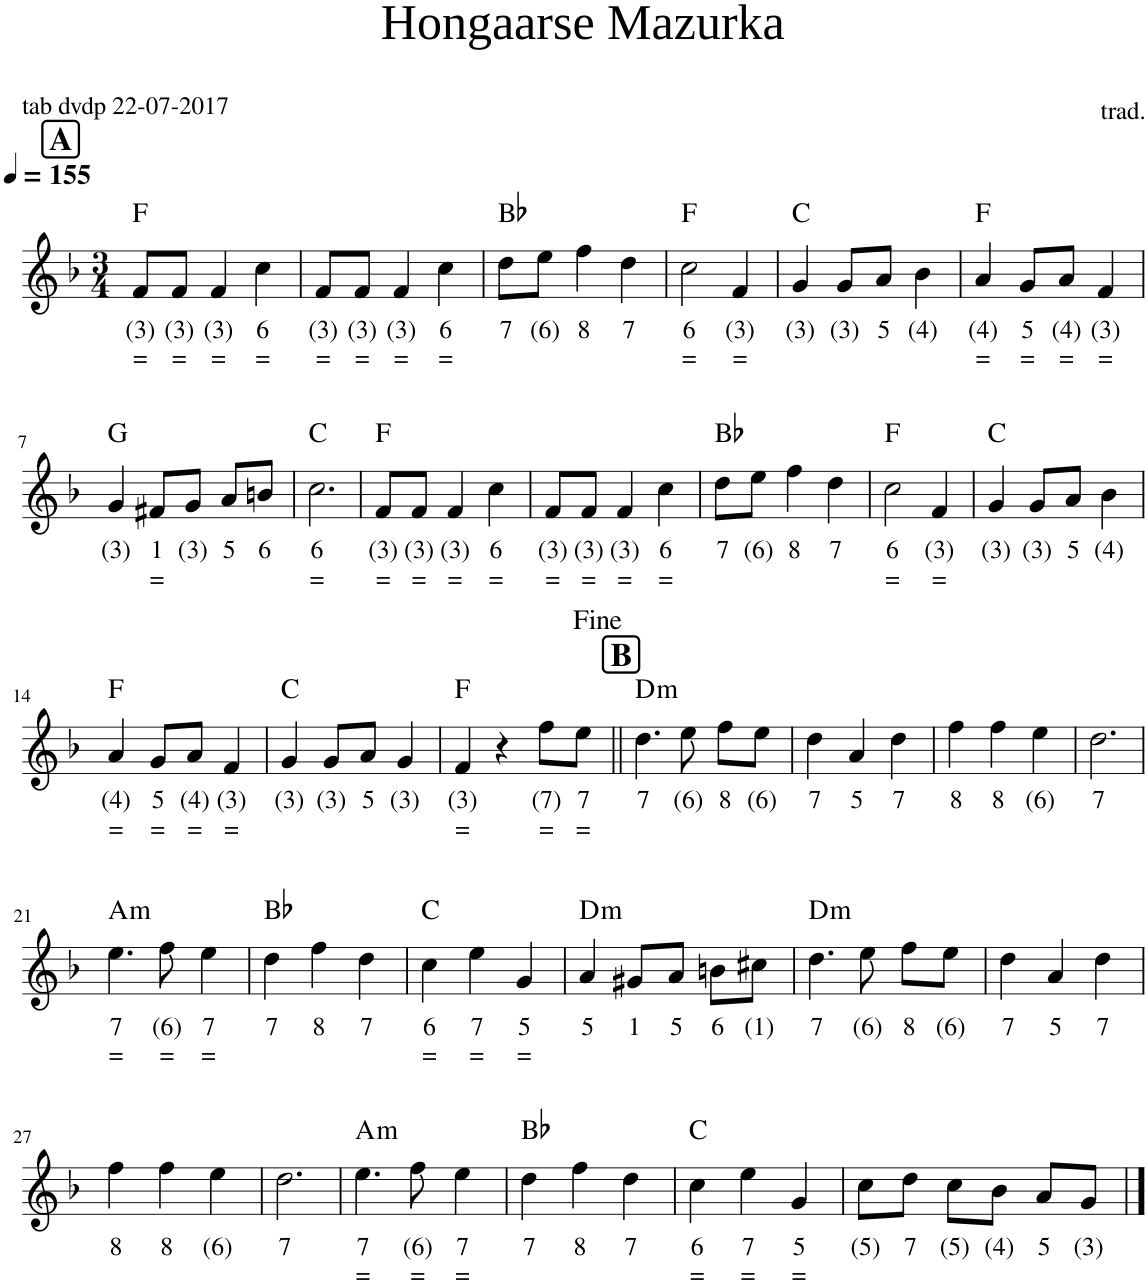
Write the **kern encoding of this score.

**kern	**text	**text	**harte
*part1	*part1	*part1	*part1
*staff1	*staff1	*staff1	*
*I"Accordion	*	*	*
*I'Acc	*	*	*
*clefG2	*	*	*
*k[b-]	*	*	*
*M3/4	*	*	*
*MM155	*	*	*
!!LO:REH:place=s1:a:B:cj:fs=14:t=A
=1	=1	=1	=1
!	!LO:LY:b	!LO:LY:b	!
8f/L	(3)	=	F:maj
!	!LO:LY:b	!LO:LY:b	!
8f/J	(3)	=	.
!	!LO:LY:b	!LO:LY:b	!
4f/	(3)	=	.
!	!LO:LY:b	!LO:LY:b	!
4cc\	6	=	.
=2	=2	=2	=2
!	!LO:LY:b	!LO:LY:b	!
8f/L	(3)	=	.
!	!LO:LY:b	!LO:LY:b	!
8f/J	(3)	=	.
!	!LO:LY:b	!LO:LY:b	!
4f/	(3)	=	.
!	!LO:LY:b	!LO:LY:b	!
4cc\	6	=	.
=3	=3	=3	=3
!	!LO:LY:b	!	!
8dd\L	7	.	Bb:maj
!	!LO:LY:b	!	!
8ee\J	(6)	.	.
!	!LO:LY:b	!	!
4ff\	8	.	.
!	!LO:LY:b	!	!
4dd\	7	.	.
=4	=4	=4	=4
!	!LO:LY:b	!LO:LY:b	!
2cc\	6	=	F:maj
!	!LO:LY:b	!LO:LY:b	!
4f/	(3)	=	.
=5	=5	=5	=5
!	!LO:LY:b	!	!
4g/	(3)	.	C:maj
!	!LO:LY:b	!	!
8g/L	(3)	.	.
!	!LO:LY:b	!	!
8a/J	5	.	.
!	!LO:LY:b	!	!
4b-\	(4)	.	.
=6	=6	=6	=6
!	!LO:LY:b	!LO:LY:b	!
4a/	(4)	=	F:maj
!	!LO:LY:b	!LO:LY:b	!
8g/L	5	=	.
!	!LO:LY:b	!LO:LY:b	!
8a/J	(4)	=	.
!	!LO:LY:b	!LO:LY:b	!
4f/	(3)	=	.
!!LO:LB:g=z
=7	=7	=7	=7
!	!LO:LY:b	!	!
4g/	(3)	.	G:maj
!	!LO:LY:b	!LO:LY:b	!
8f#X/L	1	=	.
!	!LO:LY:b	!	!
8g/J	(3)	.	.
!	!LO:LY:b	!	!
8a/L	5	.	.
!	!LO:LY:b	!	!
8bn/J	6	.	.
=8	=8	=8	=8
!	!LO:LY:b	!LO:LY:b	!
2.cc\	6	=	C:maj
=9	=9	=9	=9
!	!LO:LY:b	!LO:LY:b	!
8f/L	(3)	=	F:maj
!	!LO:LY:b	!LO:LY:b	!
8f/J	(3)	=	.
!	!LO:LY:b	!LO:LY:b	!
4f/	(3)	=	.
!	!LO:LY:b	!LO:LY:b	!
4cc\	6	=	.
=10	=10	=10	=10
!	!LO:LY:b	!LO:LY:b	!
8f/L	(3)	=	.
!	!LO:LY:b	!LO:LY:b	!
8f/J	(3)	=	.
!	!LO:LY:b	!LO:LY:b	!
4f/	(3)	=	.
!	!LO:LY:b	!LO:LY:b	!
4cc\	6	=	.
=11	=11	=11	=11
!	!LO:LY:b	!	!
8dd\L	7	.	Bb:maj
!	!LO:LY:b	!	!
8ee\J	(6)	.	.
!	!LO:LY:b	!	!
4ff\	8	.	.
!	!LO:LY:b	!	!
4dd\	7	.	.
=12	=12	=12	=12
!	!LO:LY:b	!LO:LY:b	!
2cc\	6	=	F:maj
!	!LO:LY:b	!LO:LY:b	!
4f/	(3)	=	.
=13	=13	=13	=13
!	!LO:LY:b	!	!
4g/	(3)	.	C:maj
!	!LO:LY:b	!	!
8g/L	(3)	.	.
!	!LO:LY:b	!	!
8a/J	5	.	.
!	!LO:LY:b	!	!
4b-\	(4)	.	.
!!LO:LB:g=z
=14	=14	=14	=14
!	!LO:LY:b	!LO:LY:b	!
4a/	(4)	=	F:maj
!	!LO:LY:b	!LO:LY:b	!
8g/L	5	=	.
!	!LO:LY:b	!LO:LY:b	!
8a/J	(4)	=	.
!	!LO:LY:b	!LO:LY:b	!
4f/	(3)	=	.
=15	=15	=15	=15
!	!LO:LY:b	!	!
4g/	(3)	.	C:maj
!	!LO:LY:b	!	!
8g/L	(3)	.	.
!	!LO:LY:b	!	!
8a/J	5	.	.
!	!LO:LY:b	!	!
4g/	(3)	.	.
=16	=16	=16	=16
!	!LO:LY:b	!LO:LY:b	!
4f/	(3)	=	F:maj
4r	.	.	.
!	!LO:LY:b	!LO:LY:b	!
8ff\L	(7)	=	.
!	!LO:LY:b	!LO:LY:b	!
8ee\J	7	=	.
!!LO:REH:place=s1:a:B:cj:fs=14:t=B
=17||	=17||	=17||	=17||
!	!LO:LY:b	!	!LO:H:kt=m
4.dd\	7	.	D:min
!	!LO:LY:b	!	!
8ee\	(6)	.	.
!	!LO:LY:b	!	!
8ff\L	8	.	.
!	!LO:LY:b	!	!
8ee\J	(6)	.	.
=18	=18	=18	=18
!	!LO:LY:b	!	!
4dd\	7	.	.
!	!LO:LY:b	!	!
4a/	5	.	.
!	!LO:LY:b	!	!
4dd\	7	.	.
=19	=19	=19	=19
!	!LO:LY:b	!	!
4ff\	8	.	.
!	!LO:LY:b	!	!
4ff\	8	.	.
!	!LO:LY:b	!	!
4ee\	(6)	.	.
=20	=20	=20	=20
!	!LO:LY:b	!	!
2.dd\	7	.	.
!!LO:LB:g=z
=21	=21	=21	=21
!	!LO:LY:b	!LO:LY:b	!LO:H:kt=m
4.ee\	7	=	A:min
!	!LO:LY:b	!LO:LY:b	!
8ff\	(6)	=	.
!	!LO:LY:b	!LO:LY:b	!
4ee\	7	=	.
=22	=22	=22	=22
!	!LO:LY:b	!	!
4dd\	7	.	Bb:maj
!	!LO:LY:b	!	!
4ff\	8	.	.
!	!LO:LY:b	!	!
4dd\	7	.	.
=23	=23	=23	=23
!	!LO:LY:b	!LO:LY:b	!
4cc\	6	=	C:maj
!	!LO:LY:b	!LO:LY:b	!
4ee\	7	=	.
!	!LO:LY:b	!LO:LY:b	!
4g/	5	=	.
=24	=24	=24	=24
!	!LO:LY:b	!	!LO:H:kt=m
4a/	5	.	D:min
!	!LO:LY:b	!	!
8g#X/L	1	.	.
!	!LO:LY:b	!	!
8a/J	5	.	.
!	!LO:LY:b	!	!
8bn\L	6	.	.
!	!LO:LY:b	!	!
8cc#X\J	(1)	.	.
=25	=25	=25	=25
!	!LO:LY:b	!	!LO:H:kt=m
4.dd\	7	.	D:min
!	!LO:LY:b	!	!
8ee\	(6)	.	.
!	!LO:LY:b	!	!
8ff\L	8	.	.
!	!LO:LY:b	!	!
8ee\J	(6)	.	.
=26	=26	=26	=26
!	!LO:LY:b	!	!
4dd\	7	.	.
!	!LO:LY:b	!	!
4a/	5	.	.
!	!LO:LY:b	!	!
4dd\	7	.	.
!!LO:LB:g=z
=27	=27	=27	=27
!	!LO:LY:b	!	!
4ff\	8	.	.
!	!LO:LY:b	!	!
4ff\	8	.	.
!	!LO:LY:b	!	!
4ee\	(6)	.	.
=28	=28	=28	=28
!	!LO:LY:b	!	!
2.dd\	7	.	.
=29	=29	=29	=29
!	!LO:LY:b	!LO:LY:b	!LO:H:kt=m
4.ee\	7	=	A:min
!	!LO:LY:b	!LO:LY:b	!
8ff\	(6)	=	.
!	!LO:LY:b	!LO:LY:b	!
4ee\	7	=	.
=30	=30	=30	=30
!	!LO:LY:b	!	!
4dd\	7	.	Bb:maj
!	!LO:LY:b	!	!
4ff\	8	.	.
!	!LO:LY:b	!	!
4dd\	7	.	.
=31	=31	=31	=31
!	!LO:LY:b	!LO:LY:b	!
4cc\	6	=	C:maj
!	!LO:LY:b	!LO:LY:b	!
4ee\	7	=	.
!	!LO:LY:b	!LO:LY:b	!
4g/	5	=	.
=32	=32	=32	=32
!	!LO:LY:b	!	!
8cc\L	(5)	.	.
!	!LO:LY:b	!	!
8dd\J	7	.	.
!	!LO:LY:b	!	!
8cc\L	(5)	.	.
!	!LO:LY:b	!	!
8b-\J	(4)	.	.
!	!LO:LY:b	!	!
8a/L	5	.	.
!	!LO:LY:b	!	!
8g/J	(3)	.	.
==	==	==	==
*-	*-	*-	*-
